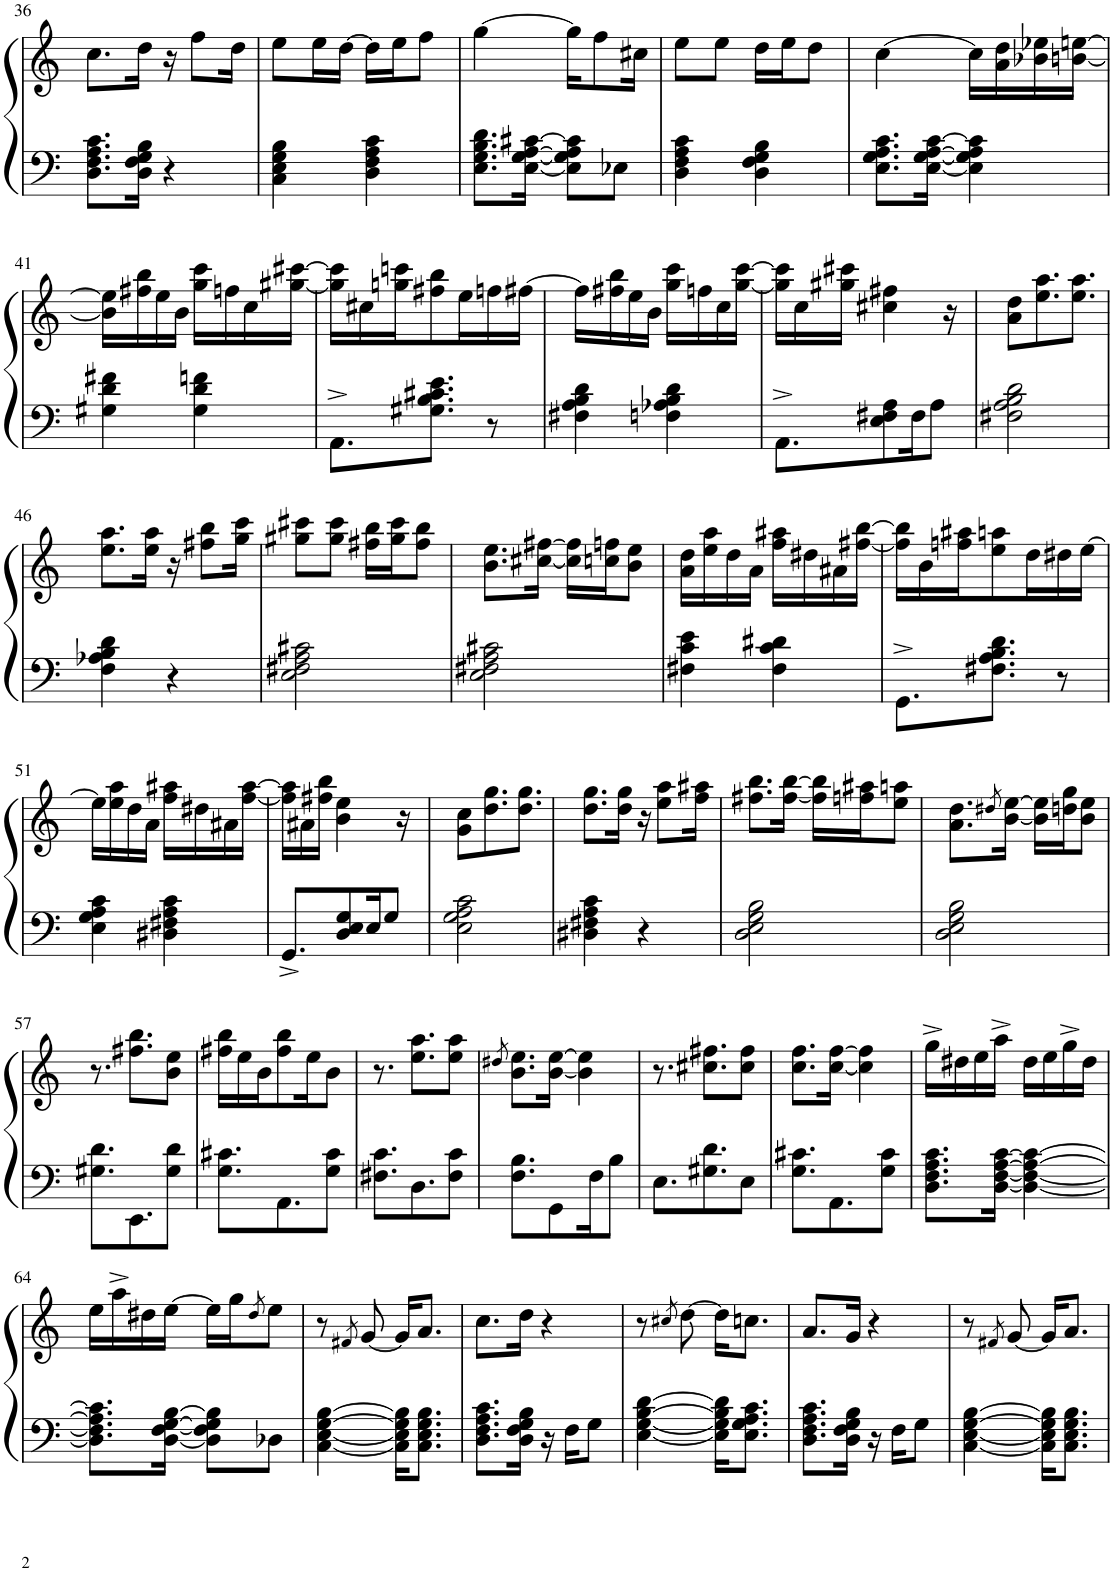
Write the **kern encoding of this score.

**kern	**kern
*part1	*part1
*staff2	*staff1
*I"Piano	*
*I'Pno.	*
!!LO:PB:g=z
*clefF4	*clefG2
*k[]	*k[]
*M2/4	*M2/4
=36	=36
8.D\ 8.F\ 8.A\ 8.c\L	8.cc\L
16D\ 16F\ 16G\ 16B\Jk	16dd\Jk
4r	16r
.	8ff\L
.	16dd\Jk
=37	=37
4C\ 4E\ 4G\ 4B\	8ee\L
.	16ee\L
.	[16dd\JJ
4D\ 4F\ 4A\ 4c\	16dd\LL]
.	16ee\J
.	8ff\J
=38	=38
8.E\ 8.G\ 8.B\ 8.d\L	[4gg\
[16E\ [16G\ [16A\ [16c#X\Jk	.
8E\] 8G\] 8A\] 8c#\]L	16gg\KL]
.	8ff\
8E-X\J	.
.	16cc#X\Jk
=39	=39
4D\ 4F\ 4A\ 4c\	8ee\L
.	8ee\J
4D\ 4F\ 4G\ 4B\	16dd\LL
.	16ee\J
.	8dd\J
=40	=40
8.E\ 8.G\ 8.A\ 8.c\L	[4cc\
[16E\ [16G\ [16A\ [16c\Jk	.
4E\] 4G\] 4A\] 4c\]	16cc\LL]
.	16a\ 16dd\
.	16b-X\ 16ee-X\
.	[16bn\ [16een\JJ
!!LO:LB:g=z
=41	=41
4G#X\ 4d\ 4f#X\	16b\] 16ee\]LL
.	16ff#X\ 16bb\
.	16ee\
.	16b\JJ
4G#\ 4d\ 4fn\	16gg\ 16ccc\LL
.	16ffn\
.	16cc\
.	[16gg#X\ [16ccc#X\JJ
=42	=42
8.AA^\L	16gg#\] 16ccc#\]LL
.	16cc#X\
.	16ggn\ 16cccn\J
8.G#X\ 8.B\ 8.c#X\ 8.e\J	8ff#X\ 8bb\
.	16ee\L
8r	16ffn\
.	[16ff#X\JJ
=43	=43
4F#X\ 4A\ 4B\ 4d\	16ff#\LL]
.	16ff#X\ 16bb\
.	16ee\
.	16b\JJ
4Fn\ 4A-X\ 4B\ 4d\	16gg\ 16ccc\LL
.	16ffn\
.	16cc\
.	[16gg\ [16ccc\JJ
=44	=44
8.AA^\L	16gg\] 16ccc\]LL
.	16cc\
.	16gg#X\ 16ccc#X\JJ
8E\ 8F#X\ 8A\	4cc#X\ 4ff#X\
16F#\K	.
8A\J	.
.	16r
=45	=45
2F#X\ 2A\ 2B\ 2d\	8a\ 8dd\L
.	8.ee\ 8.aa\
.	8.ee\ 8.aa\J
!!LO:LB:g=z
=46	=46
4F\ 4A-X\ 4B\ 4d\	8.ee\ 8.aa\L
.	16ee\ 16aa\Jk
4r	16r
.	8ff#X\ 8bb\L
.	16gg\ 16ccc\Jk
=47	=47
2E\ 2F#X\ 2A\ 2c#X\	8gg#X\ 8ccc#X\L
.	8gg#\ 8ccc#\J
.	16ff#X\ 16bb\LL
.	16gg#\ 16ccc#\J
.	8ff#\ 8bb\J
=48	=48
2E\ 2F#X\ 2A\ 2c#X\	8.b\ 8.ee\L
.	[16cc#X\ [16ff#X\Jk
.	16cc#\] 16ff#\]LL
.	16ccn\ 16ffn\J
.	8b\ 8ee\J
=49	=49
4F#X\ 4c\ 4e\	16a\ 16dd\LL
.	16ee\ 16aa\
.	16dd\
.	16a\JJ
4F#\ 4c\ 4d#X\	16ff\ 16aa#X\LL
.	16dd#X\
.	16a#X\
.	[16ff#X\ [16bb\JJ
=50	=50
8.GG^\L	16ff#\] 16bb\]LL
.	16b\
.	16ffn\ 16aa#X\J
8.F#X\ 8.A\ 8.B\ 8.d\J	8ee\ 8aan\
.	16dd\L
8r	16dd#X\
.	[16ee\JJ
!!LO:LB:g=z
=51	=51
4E\ 4G\ 4A\ 4c\	16ee\LL]
.	16ee\ 16aa\
.	16dd\
.	16a\JJ
4D#X\ 4F#X\ 4A\ 4c\	16ff\ 16aa#X\LL
.	16dd#X\
.	16a#X\
.	[16ff\ [16aa#\JJ
=52	=52
8.GG^/L	16ff\] 16aa#\]LL
.	16a#X\
.	16ff#X\ 16bb\JJ
8D/ 8E/ 8G/	4b\ 4ee\
16E/K	.
8G/J	.
.	16r
=53	=53
2E\ 2G\ 2A\ 2c\	8g\ 8cc\L
.	8.dd\ 8.gg\
.	8.dd\ 8.gg\J
=54	=54
4D#X\ 4F#X\ 4A\ 4c\	8.dd\ 8.gg\L
.	16dd\ 16gg\Jk
4r	16r
.	8ee\ 8aa\L
.	16ff\ 16aa#X\Jk
=55	=55
2D\ 2E\ 2G\ 2B\	8.ff#X\ 8.bb\L
.	[16ff#\ [16bb\Jk
.	16ff#\] 16bb\]LL
.	16ffn\ 16aa#X\J
.	8ee\ 8aan\J
=56	=56
2D\ 2E\ 2G\ 2B\	8.a\ 8.dd\L
.	8qdd#X/
.	[16b\ [16ee\Jk
.	16b\] 16ee\]LL
.	16ddn\ 16gg\J
.	8b\ 8ee\J
!!LO:LB:g=z
=57	=57
8.G#X\ 8.d\L	8.r
8.EE\	8.ff#X\ 8.bb\L
8G#\ 8d\J	8b\ 8ee\J
=58	=58
8.G\ 8.c#X\L	16ff#X\ 16bb\LL
.	16ee\
.	16b\J
8.AA\	8ff#\ 8bb\
.	16ee\K
8G\ 8c#\J	8b\J
=59	=59
8.F#X\ 8.c\L	8.r
8.D\	8.ee\ 8.aa\L
8F#\ 8c\J	8ee\ 8aa\J
=60	=60
.	8qdd#X/
8.F\ 8.B\L	8.b\ 8.ee\L
8GG\	[16b\ [16ee\Jk
.	4b\] 4ee\]
16F\K	.
8B\J	.
=61	=61
8.E\L	8.r
8.G#X\ 8.d\	8.cc#X\ 8.ff#X\L
8E\J	8cc#\ 8ff#\J
=62	=62
8.G\ 8.c#X\L	8.cc\ 8.ff\L
8.AA\	[16cc\ [16ff\Jk
.	4cc\] 4ff\]
8G\ 8c#\J	.
=63	=63
8.D\ 8.F\ 8.A\ 8.c\L	16gg^\LL
.	16dd#X\
.	16ee\
[16D\ [16F\ [16A\ [16c\Jk	16aa^\JJ
4D\_ 4F\_ 4A\_ 4c\_	16dd#\LL
.	16ee\
.	16gg^\
.	16dd#\JJ
!!LO:LB:g=z
=64	=64
8.D\] 8.F\] 8.A\] 8.c\]L	16ee\LL
.	16aa^\
.	16dd#X\
[16D\ [16F\ [16G\ [16B\Jk	[16ee\JJ
8D\] 8F\] 8G\] 8B\]L	16ee\LL]
.	16gg\J
.	8qdd#/
8D-X\J	8ee\J
=65	=65
[4C\ [4E\ [4G\ [4B\	8r
.	8qf#X/
.	[8g/
16C\] 16E\] 16G\] 16B\]KL	16g/KL]
8.C\ 8.E\ 8.G\ 8.B\J	8.a/J
=66	=66
8.D\ 8.F\ 8.A\ 8.c\L	8.cc\L
16D\ 16F\ 16G\ 16B\Jk	16dd\Jk
16r	4r
16F\KL	.
8G\J	.
=67	=67
[4E\ [4G\ [4B\ [4d\	8r
.	8qcc#X/
.	[8dd\
16E\] 16G\] 16B\] 16d\]KL	16dd\KL]
8.E\ 8.G\ 8.A\ 8.c\J	8.ccn\J
=68	=68
8.D\ 8.F\ 8.A\ 8.c\L	8.a/L
16D\ 16F\ 16G\ 16B\Jk	16g/Jk
16r	4r
16F\KL	.
8G\J	.
=69	=69
[4C\ [4E\ [4G\ [4B\	8r
.	8qf#X/
.	[8g/
16C\] 16E\] 16G\] 16B\]KL	16g/KL]
8.C\ 8.E\ 8.G\ 8.B\J	8.a/J
=	=
*-	*-
